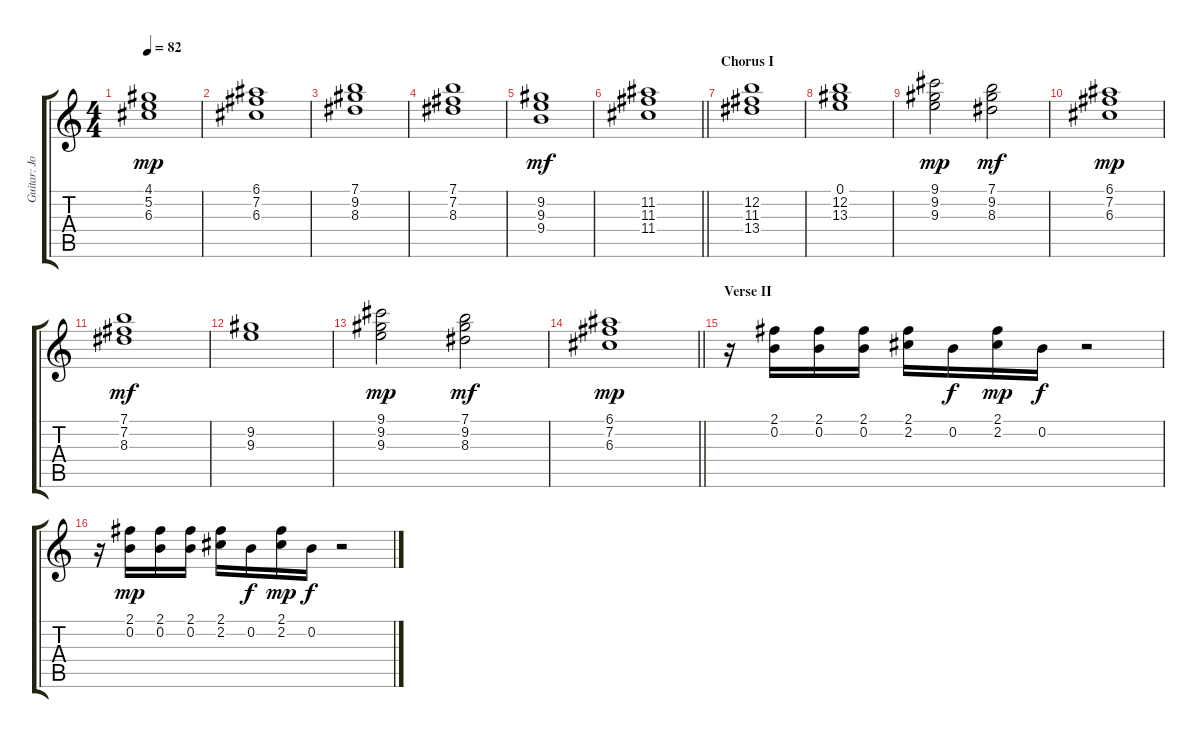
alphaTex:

\track ("Guitar: Jonas" "Guitar: Jo") {instrument electricguitarjazz}
\staff {score tabs}
\tuning (E4 B3 G3 D3 A2 E2) {hide}
\ts (4 4)
\tempo 82
\clef g2
\ks c
(4.1 5.2 6.3).1{dy mp} |
(6.1 7.2 6.3).1 |
(7.1 9.2 8.3).1 |
(7.1 7.2 8.3).1 |
(9.2 9.3 9.4).1{dy mf} |
\barLineRight lightlight
(11.2 11.3 11.4).1 |
\section ("" "Chorus I")
(12.2 11.3 13.4).1 |
(0.1 12.2 13.3).1 |
(9.1 9.2 9.3).2{dy mp} (7.1 9.2 8.3).2{dy mf} |
(6.1 7.2 6.3).1{dy mp} |
(7.1 7.2 8.3).1{dy mf} |
(9.2 9.3).1 |
(9.1 9.2 9.3).2{dy mp} (7.1 9.2 8.3).2{dy mf} |
\barLineRight lightlight
(6.1 7.2 6.3).1{dy mp} |
\section ("" "Verse II")
r.16 (2.1 0.2).16 (2.1 0.2).16 (2.1 0.2).16 (2.1 2.2).16 0.2.16{dy f} (2.1 2.2).16{dy mp} 0.2.16{dy f} r.2 |
r.16 (2.1 0.2).16{dy mp} (2.1 0.2).16 (2.1 0.2).16 (2.1 2.2).16 0.2.16{dy f} (2.1 2.2).16{dy mp} 0.2.16{dy f} r.2
